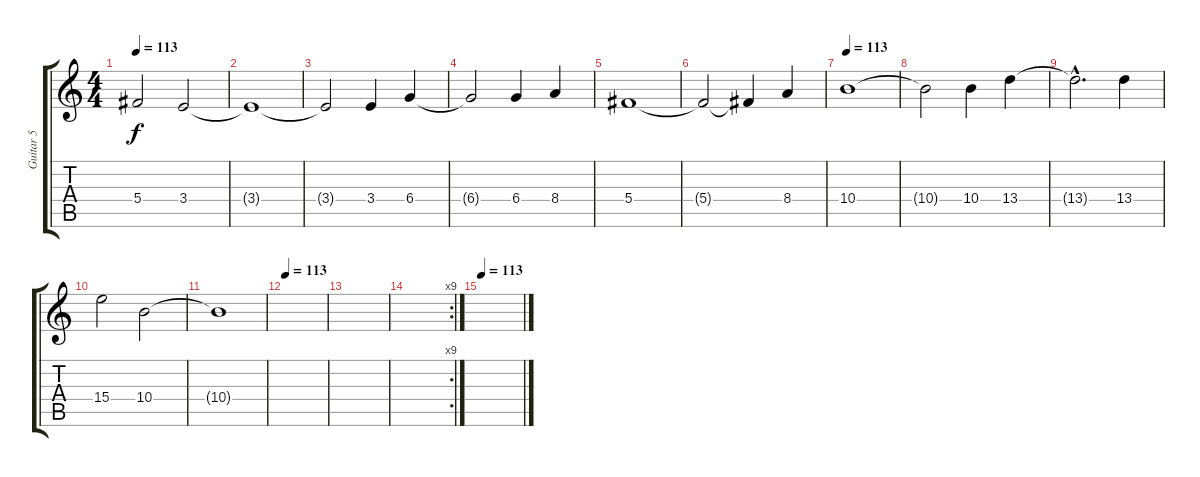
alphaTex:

\track ("Guitar 5" "Guitar 5") {instrument distortionguitar}
\staff {score tabs}
\tuning (Eb4 Bb3 Gb3 Db3 Ab2 Eb2) {hide}
\ts (4 4)
\tempo 113
\clef g2
\ks c
5.4.2{dy f} 3.4.2 |
3.4{t}.1 |
3.4{t}.2 3.4.4 6.4.4 |
6.4{t}.2 6.4.4 8.4.4 |
5.4.1 |
5.4{t}.2 5.4{t}.4 8.4.4 |
\tempo 113
10.4.1 |
10.4{t}.2 10.4.4 13.4.4 |
13.4{hac t}.2{d} 13.4.4 |
15.4.2 10.4.2 |
10.4{t}.1 |
\tempo 113
|
|
\rc 9
|
\tempo 113
